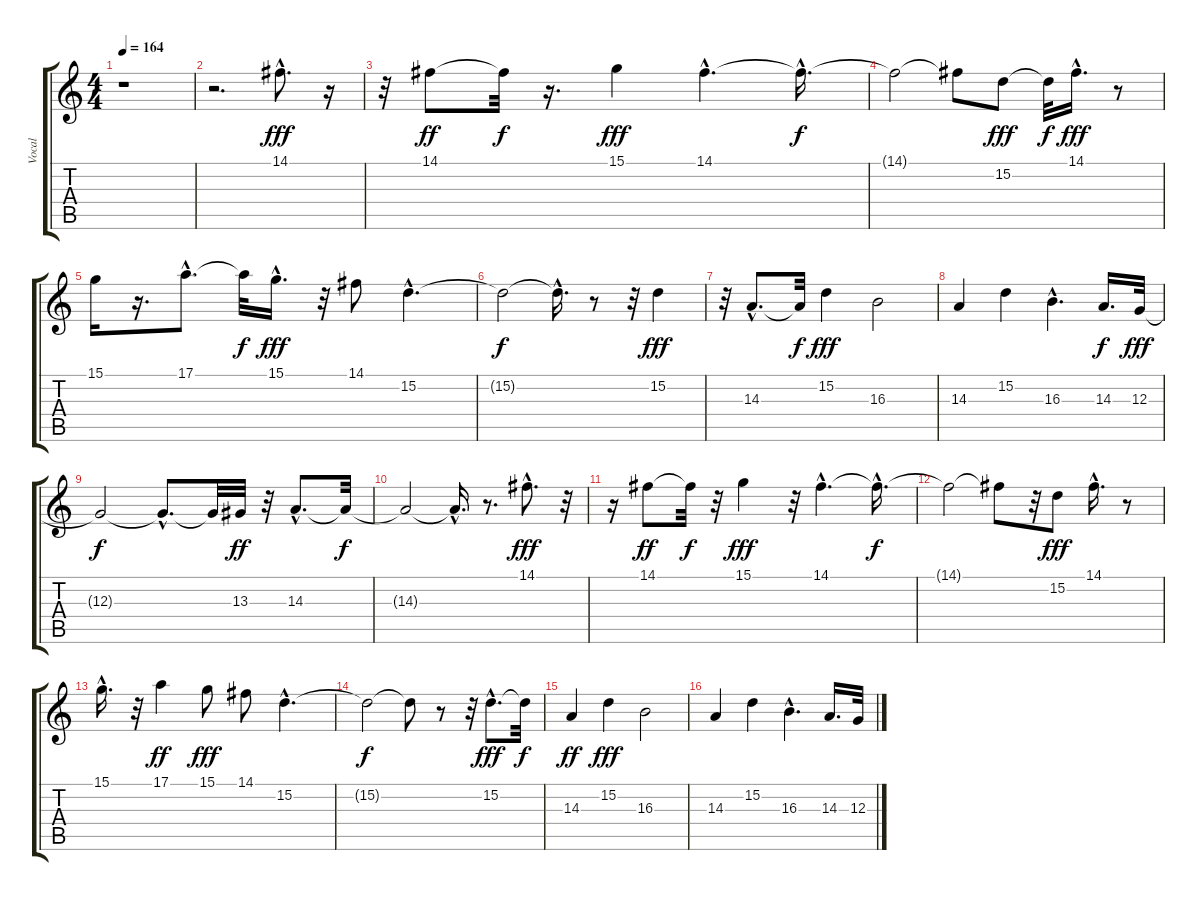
\track ("Vocal" "Vocal") {instrument tangoaccordion}
\staff {score tabs}
\tuning (E4 B3 G3 D3 A2 E2) {hide}
\ts (4 4)
\tempo 164
\clef g2
\ks c
r.1{dy f} |
r.2{d} 14.1{hac}.8{d dy fff} r.16 |
r.32 14.1.8{dy ff} 14.1{t}.32{dy f} r.16{d} 15.1.4{dy fff} 14.1{hac}.4{d} 14.1{hac t}.16{d dy f} |
14.1{t}.2 14.1{t}.8 15.2.8{dy fff} 15.2{t}.32{dy f} 14.1{hac}.16{d dy fff} r.8 |
15.1.16 r.16{d} 17.1{hac}.8{d} 17.1{t}.32{dy f} 15.1{hac}.16{d dy fff} r.32 14.1.8 15.2{hac}.4{d} |
15.2{t}.2{dy f} 15.2{hac t}.16{d} r.8 r.32 15.2.4{dy fff} |
r.32 14.3{hac}.8{d} 14.3{t}.32{dy f} 15.2.4{dy fff} 16.3.2 |
14.3.4 15.2.4 16.3{hac}.4{d} 14.3.16{d dy f} 12.3.32{dy fff} |
12.3{t}.2{dy f} 12.3{hac t}.8{d} 12.3{t}.32 13.3.32{dy ff} r.32 14.3{hac}.8{d} 14.3{t}.32{dy f} |
14.3{t}.2 14.3{hac t}.16{d} r.8{d} 14.1{hac}.8{d dy fff} r.32 |
r.16 14.1.8{dy ff} 14.1{t}.32{dy f} r.32 15.1.4{dy fff} r.32 14.1{hac}.4{d} 14.1{hac t}.16{d dy f} |
14.1{t}.2 14.1{t}.8 r.32 15.2.8{dy fff} 14.1{hac}.16{d} r.8 |
15.1{hac}.16{d} r.32 17.1.4{dy ff} 15.1.8{dy fff} 14.1.8 15.2{hac}.4{d} |
15.2{t}.2{dy f} 15.2{t}.8 r.8 r.32 15.2{hac}.8{d dy fff} 15.2{t}.32{dy f} |
14.3.4{dy ff} 15.2.4{dy fff} 16.3.2 |
14.3.4 15.2.4 16.3{hac}.4{d} 14.3.16{d} 12.3.32
